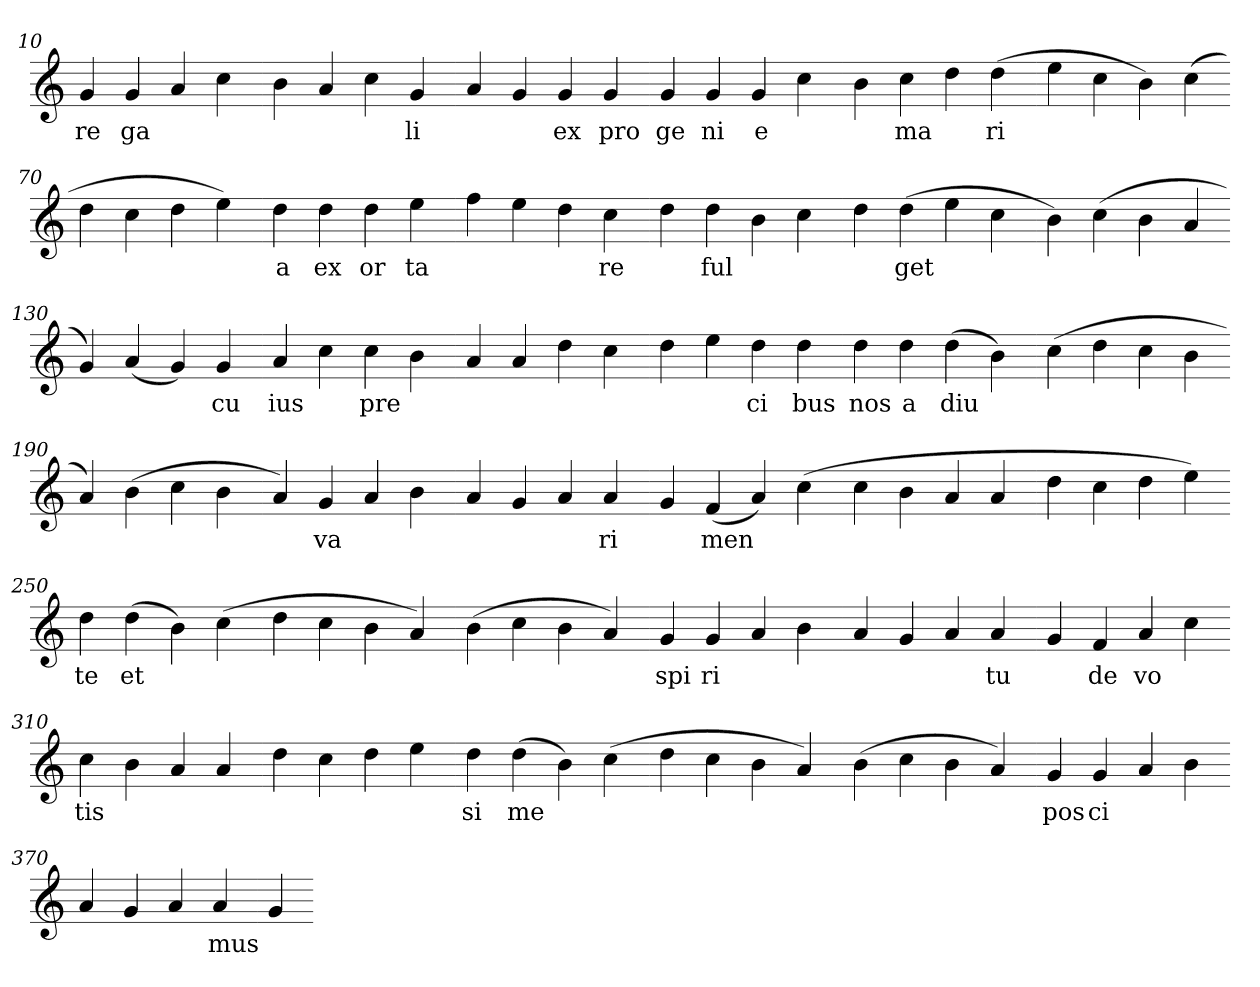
**kern	**text
*part1	*part1
*staff1	*staff1
*clefG2	*
=10.	=10.
4g	re
4g	ga
4a	.
4cc	.
=20.-	=20.-
4b	.
4a	.
4cc	.
4g	li
=30.-	=30.-
4a	.
4g	.
4g	ex
4g	pro
=40.-	=40.-
4g	ge
4g	ni
4g	e
4cc	.
=50.-	=50.-
4b	.
4cc	ma
4dd	.
(>4dd	ri
=60.-	=60.-
4ee	.
4cc	.
4b)	.
(>4cc	.
=70.-	=70.-
4dd	.
4cc	.
4dd	.
4ee)	.
=80.-	=80.-
4dd	a
4dd	ex
4dd	or
4ee	ta
=90.-	=90.-
4ff	.
4ee	.
4dd	.
4cc	re
=100.-	=100.-
4dd	.
4dd	ful
4b	.
4cc	.
=110.-	=110.-
4dd	.
(>4dd	get
4ee	.
4cc	.
=120.-	=120.-
4b)	.
(>4cc	.
4b	.
4a	.
=130.-	=130.-
4g)	.
(>4a	.
4g)	.
4g	cu
=140.-	=140.-
4a	ius
4cc	.
4cc	pre
4b	.
=150.-	=150.-
4a	.
4a	.
4dd	.
4cc	.
=160.-	=160.-
4dd	.
4ee	.
4dd	ci
4dd	bus
=170.-	=170.-
4dd	nos
4dd	a
(>4dd	diu
4b)	.
=180.-	=180.-
(>4cc	.
4dd	.
4cc	.
4b	.
=190.-	=190.-
4a)	.
(>4b	.
4cc	.
4b	.
=200.-	=200.-
4a)	.
4g	va
4a	.
4b	.
=210.-	=210.-
4a	.
4g	.
4a	.
4a	ri
=220.-	=220.-
4g	.
(>4f	men
4a)	.
(>4cc	.
=230.-	=230.-
4cc	.
4b	.
4a	.
4a	.
=240.-	=240.-
4dd	.
4cc	.
4dd	.
4ee)	.
=250.-	=250.-
4dd	te
(>4dd	et
4b)	.
(>4cc	.
=260.-	=260.-
4dd	.
4cc	.
4b	.
4a)	.
=270.-	=270.-
(>4b	.
4cc	.
4b	.
4a)	.
=280.-	=280.-
4g	spi
4g	ri
4a	.
4b	.
=290.-	=290.-
4a	.
4g	.
4a	.
4a	tu
=300.-	=300.-
4g	.
4f	de
4a	vo
4cc	.
=310.-	=310.-
4cc	tis
4b	.
4a	.
4a	.
=320.-	=320.-
4dd	.
4cc	.
4dd	.
4ee	.
=330.-	=330.-
4dd	si
(>4dd	me
4b)	.
(>4cc	.
=340.-	=340.-
4dd	.
4cc	.
4b	.
4a)	.
=350.-	=350.-
(>4b	.
4cc	.
4b	.
4a)	.
=360.-	=360.-
4g	pos
4g	ci
4a	.
4b	.
=370.-	=370.-
4a	.
4g	.
4a	.
4a	mus
=380.-	=380.-
4g	.
=-	=-
*-	*-
